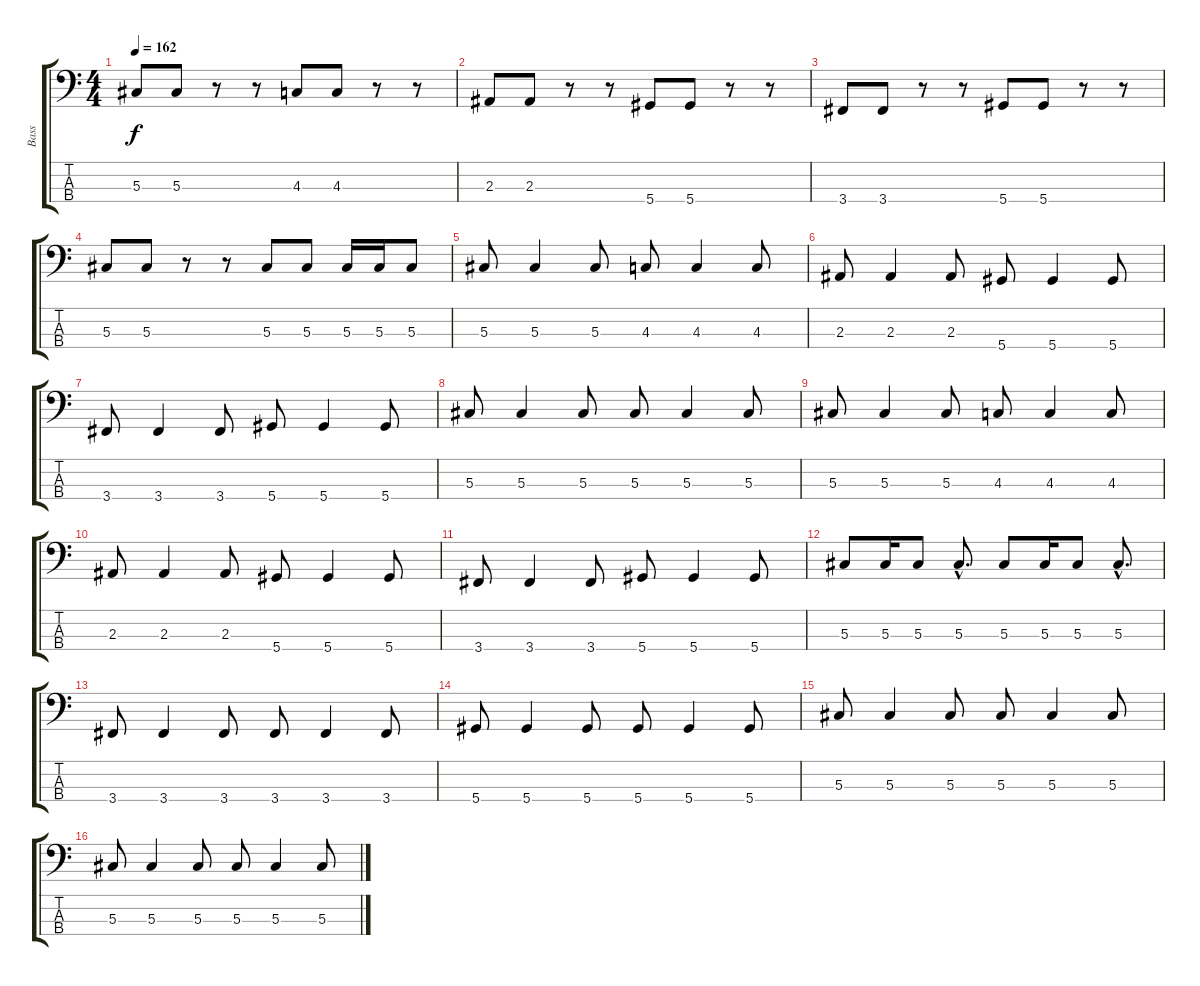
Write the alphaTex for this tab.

\track ("Bass" "Bass") {instrument electricbassfinger}
\staff {score tabs}
\tuning (Gb2 Db2 Ab1 Eb1) {hide}
\ts (4 4)
\tempo 162
\clef f4
\ks c
5.3.8{dy f} 5.3.8 r.8 r.8 4.3.8 4.3.8 r.8 r.8 |
2.3.8 2.3.8 r.8 r.8 5.4.8 5.4.8 r.8 r.8 |
3.4.8 3.4.8 r.8 r.8 5.4.8 5.4.8 r.8 r.8 |
5.3.8 5.3.8 r.8 r.8 5.3.8 5.3.8 5.3.16 5.3.16 5.3.8 |
5.3.8 5.3.4 5.3.8 4.3.8 4.3.4 4.3.8 |
2.3.8 2.3.4 2.3.8 5.4.8 5.4.4 5.4.8 |
3.4.8 3.4.4 3.4.8 5.4.8 5.4.4 5.4.8 |
5.3.8 5.3.4 5.3.8 5.3.8 5.3.4 5.3.8 |
5.3.8 5.3.4 5.3.8 4.3.8 4.3.4 4.3.8 |
2.3.8 2.3.4 2.3.8 5.4.8 5.4.4 5.4.8 |
3.4.8 3.4.4 3.4.8 5.4.8 5.4.4 5.4.8 |
5.3.8 5.3.16 5.3.8 5.3{hac}.8{d} 5.3.8 5.3.16 5.3.8 5.3{hac}.8{d} |
3.4.8 3.4.4 3.4.8 3.4.8 3.4.4 3.4.8 |
5.4.8 5.4.4 5.4.8 5.4.8 5.4.4 5.4.8 |
5.3.8 5.3.4 5.3.8 5.3.8 5.3.4 5.3.8 |
5.3.8 5.3.4 5.3.8 5.3.8 5.3.4 5.3.8
